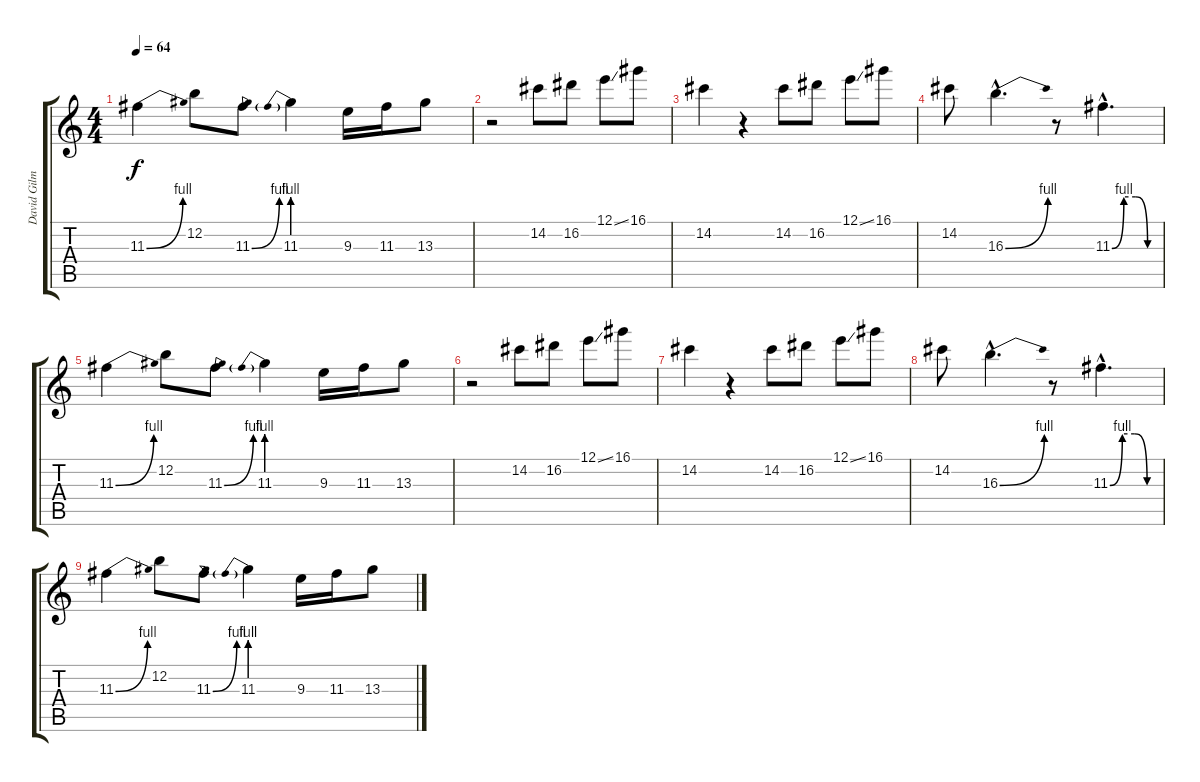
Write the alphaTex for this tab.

\track ("David Gilmour" "David Gilm") {instrument electricguitarclean}
\staff {score tabs}
\tuning (E4 B3 G3 D3 A2 E2) {hide}
\ts (4 4)
\tempo 64
\clef g2
\ks c
11.3{be (bend 0 0 60 4)}.4{dy f} 12.2.8 11.3{be (bend 0 0 60 4)}.8 11.3{be (prebend 0 4 60 4)}.4 9.3.16 11.3.16 13.3.8 |
r.2{volume 5} 14.2.8 16.2.8 12.1{ss}.8 16.1.8 |
14.2.4 r.4 14.2.8 16.2.8 12.1{ss}.8 16.1.8 |
14.2.8 16.3{be (bend 0 0 60 4) hac}.4{d} r.8 11.3{be (custom 0 0 15 4 30 4 45 0 60 0) hac}.4{d} |
11.3{be (bend 0 0 60 4)}.4 12.2.8 11.3{be (bend 0 0 60 4)}.8 11.3{be (prebend 0 4 60 4)}.4 9.3.16 11.3.16 13.3.8 |
r.2{volume 1} 14.2.8 16.2.8 12.1{ss}.8 16.1.8 |
14.2.4 r.4 14.2.8 16.2.8 12.1{ss}.8 16.1.8 |
14.2.8 16.3{be (bend 0 0 60 4) hac}.4{d} r.8 11.3{be (custom 0 0 15 4 30 4 45 0 60 0) hac}.4{d} |
11.3{be (bend 0 0 60 4)}.4 12.2.8 11.3{be (bend 0 0 60 4)}.8 11.3{be (prebend 0 4 60 4)}.4 9.3.16 11.3.16 13.3.8
